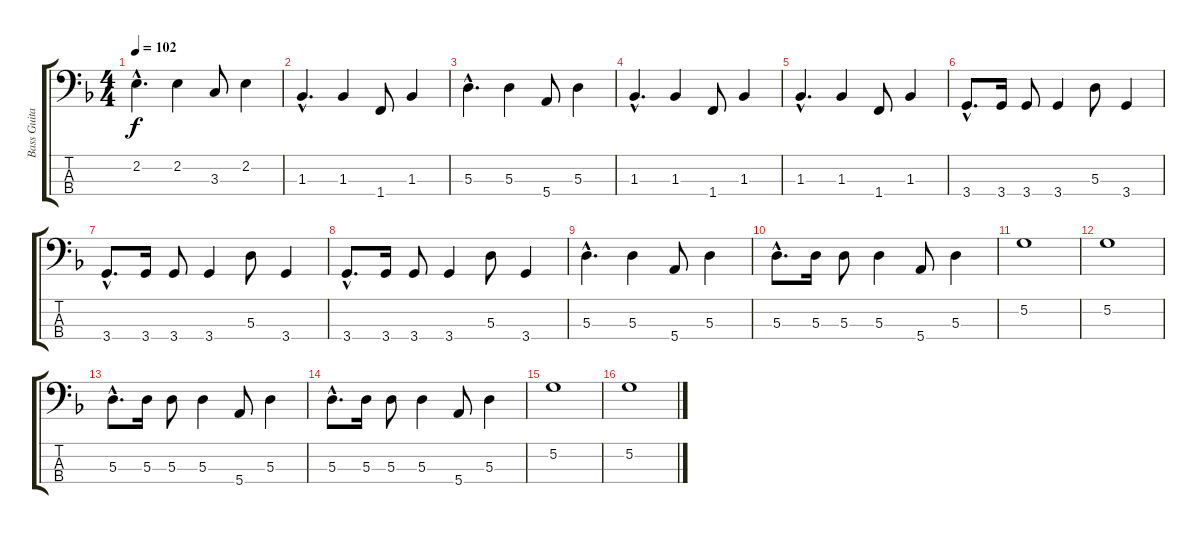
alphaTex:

\track ("Bass Guitar" "Bass Guita") {instrument electricbassfinger}
\staff {score tabs}
\tuning (G2 D2 A1 E1) {hide}
\ts (4 4)
\tempo 102
\clef f4
\ks dminor
2.2{hac}.4{d dy f} 2.2.4 3.3.8 2.2.4 |
1.3{hac}.4{d} 1.3.4 1.4.8 1.3.4 |
5.3{hac}.4{d} 5.3.4 5.4.8 5.3.4 |
1.3{hac}.4{d} 1.3.4 1.4.8 1.3.4 |
1.3{hac}.4{d} 1.3.4 1.4.8 1.3.4 |
3.4{hac}.8{d} 3.4.16 3.4.8 3.4.4 5.3.8 3.4.4 |
3.4{hac}.8{d} 3.4.16 3.4.8 3.4.4 5.3.8 3.4.4 |
3.4{hac}.8{d} 3.4.16 3.4.8 3.4.4 5.3.8 3.4.4 |
5.3{hac}.4{d} 5.3.4 5.4.8 5.3.4 |
5.3{hac}.8{d} 5.3.16 5.3.8 5.3.4 5.4.8 5.3.4 |
5.2.1 |
5.2.1 |
5.3{hac}.8{d} 5.3.16 5.3.8 5.3.4 5.4.8 5.3.4 |
5.3{hac}.8{d} 5.3.16 5.3.8 5.3.4 5.4.8 5.3.4 |
5.2.1 |
5.2.1
